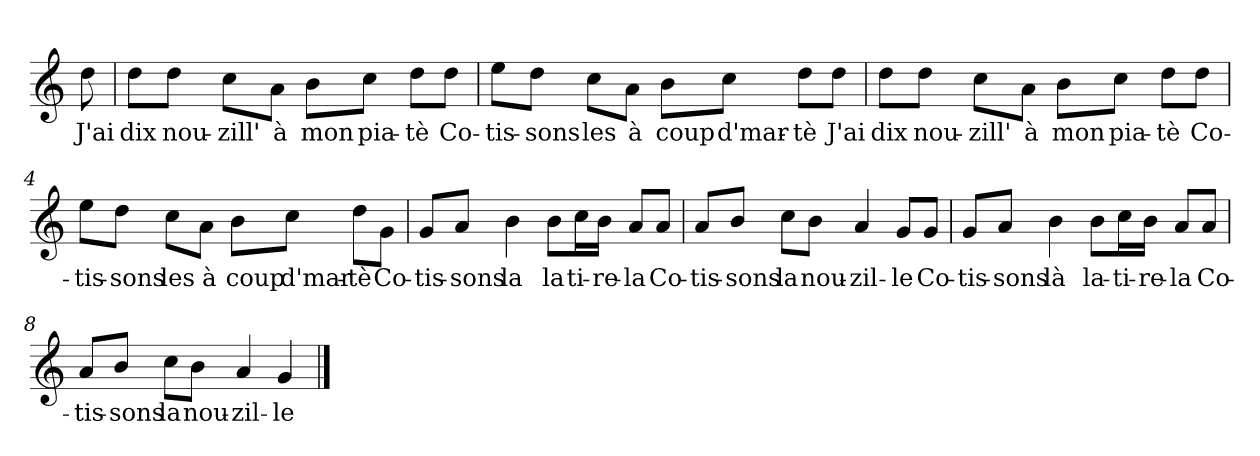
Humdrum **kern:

**kern	**text
*part1	*part1
*staff1	*staff1
*clefG2	*
*k[]	*
*C:	*
=	=
!	!LO:LY:b
8dd\	J'ai
=1	=1
!	!LO:LY:b
8dd\L	dix
!	!LO:LY:b
8dd\J	nou-
!	!LO:LY:b
8cc\L	-zill'
!	!LO:LY:b
8a\J	à
!	!LO:LY:b
8b\L	mon
!	!LO:LY:b
8cc\J	pia-
!	!LO:LY:b
8dd\L	-tè
!	!LO:LY:b
8dd\J	Co-
=2	=2
!	!LO:LY:b
8ee\L	-tis-
!	!LO:LY:b
8dd\J	-sons
!	!LO:LY:b
8cc\L	les
!	!LO:LY:b
8a\J	à
!	!LO:LY:b
8b\L	coup
!	!LO:LY:b
8cc\J	d'mar-
!	!LO:LY:b
8dd\L	-tè
!	!LO:LY:b
8dd\J	J'ai
=3	=3
!	!LO:LY:b
8dd\L	dix
!	!LO:LY:b
8dd\J	nou-
!	!LO:LY:b
8cc\L	-zill'
!	!LO:LY:b
8a\J	à
!	!LO:LY:b
8b\L	mon
!	!LO:LY:b
8cc\J	pia-
!	!LO:LY:b
8dd\L	-tè
!	!LO:LY:b
8dd\J	Co-
!!LO:LB:g=z
=4	=4
!	!LO:LY:b
8ee\L	-tis-
!	!LO:LY:b
8dd\J	-sons
!	!LO:LY:b
8cc\L	les
!	!LO:LY:b
8a\J	à
!	!LO:LY:b
8b\L	coup
!	!LO:LY:b
8cc\J	d'mar-
!	!LO:LY:b
8dd\L	-tè
!	!LO:LY:b
8g\J	Co-
=5	=5
!	!LO:LY:b
8g/L	-tis-
!	!LO:LY:b
8a/J	-sons
!	!LO:LY:b
4b\	la
!	!LO:LY:b
8b\L	la
!	!LO:LY:b
16cc\L	ti-
!	!LO:LY:b
16b\JJ	-re-
!	!LO:LY:b
8a/L	-la
!	!LO:LY:b
8a/J	Co-
=6	=6
!	!LO:LY:b
8a/L	-tis-
!	!LO:LY:b
8b/J	-sons
!	!LO:LY:b
8cc\L	la
!	!LO:LY:b
8b\J	nou-
!	!LO:LY:b
4a/	-zil-
!	!LO:LY:b
8g/L	-le
!	!LO:LY:b
8g/J	Co-
!!LO:LB:g=z
=7	=7
!	!LO:LY:b
8g/L	-tis-
!	!LO:LY:b
8a/J	-sons
!	!LO:LY:b
4b\	là
!	!LO:LY:b
8b\L	la-
!	!LO:LY:b
16cc\L	-ti-
!	!LO:LY:b
16b\JJ	-re-
!	!LO:LY:b
8a/L	-la
!	!LO:LY:b
8a/J	Co-
=8	=8
!	!LO:LY:b
8a/L	-tis-
!	!LO:LY:b
8b/J	-sons
!	!LO:LY:b
8cc\L	la
!	!LO:LY:b
8b\J	nou-
!	!LO:LY:b
4a/	-zil-
!	!LO:LY:b
4g/	-le
==	==
*-	*-
